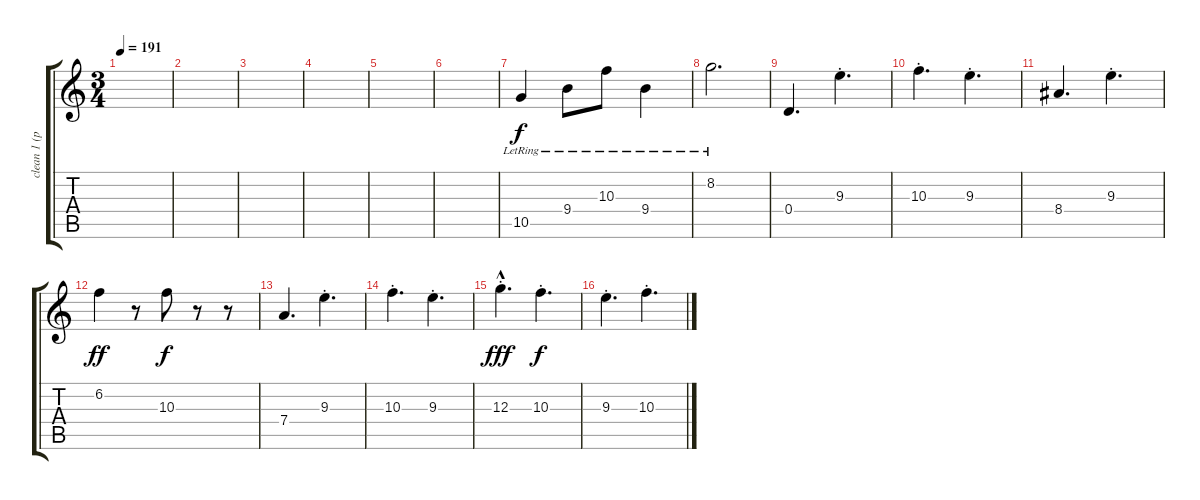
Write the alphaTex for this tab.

\track ("clean 1 (paul)" "clean 1 (p") {instrument electricguitarjazz}
\staff {score tabs}
\tuning (E4 B3 G3 D3 A2 E2) {hide}
\ts (3 4)
\tempo 191
\clef g2
\ks c
|
|
|
|
|
|
10.5{lr}.4 9.4{lr}.8 10.3{lr}.8 9.4{lr}.4 |
8.2{lr}.2{d} |
0.4.4{d} 9.3{st}.4{d} |
10.3{st}.4{d} 9.3{st}.4{d} |
8.4.4{d} 9.3{st}.4{d} |
6.2.4{dy ff} r.8 10.3.8{dy f} r.8 r.8 |
7.4.4{d} 9.3{st}.4{d} |
10.3{st}.4{d} 9.3{st}.4{d} |
12.3{hac st}.4{d dy fff} 10.3{st}.4{d dy f} |
9.3{st}.4{d} 10.3{st}.4{d}
